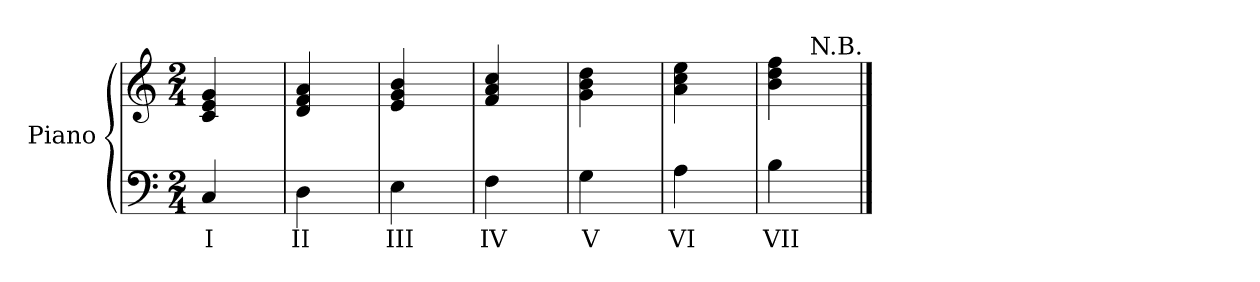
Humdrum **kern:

**kern	**text	**kern
*part1	*part1	*part1
*staff2	*staff2	*staff1
*I"Piano	*	*
*I'Pno.	*	*
*clefF4	*	*clefG2
*k[]	*	*k[]
*M2/4	*	*M2/4
=1	=1	=1
!	!LO:LY:b	!
4C/	I	4c/ 4e/ 4g/
4ryy	.	4ryy
=2	=2	=2
!	!LO:LY:b	!
4D\	II	4d/ 4f/ 4a/
4ryy	.	4ryy
=3	=3	=3
!	!LO:LY:b	!
4E\	III	4e/ 4g/ 4b/
4ryy	.	4ryy
=4	=4	=4
!	!LO:LY:b	!
4F\	IV	4f/ 4a/ 4cc/
4ryy	.	4ryy
=5	=5	=5
!	!LO:LY:b	!
4G\	V	4g\ 4b\ 4dd\
4ryy	.	4ryy
=6	=6	=6
!	!LO:LY:b	!
4A\	VI	4a\ 4cc\ 4ee\
4ryy	.	4ryy
=7	=7	=7
!	!LO:LY:b	!
4B\	VII	4b\ 4dd\ 4ff\
!	!	!LO:TX:a:t=N.B.
4ryy	.	4rddyy
==	==	==
*-	*-	*-
